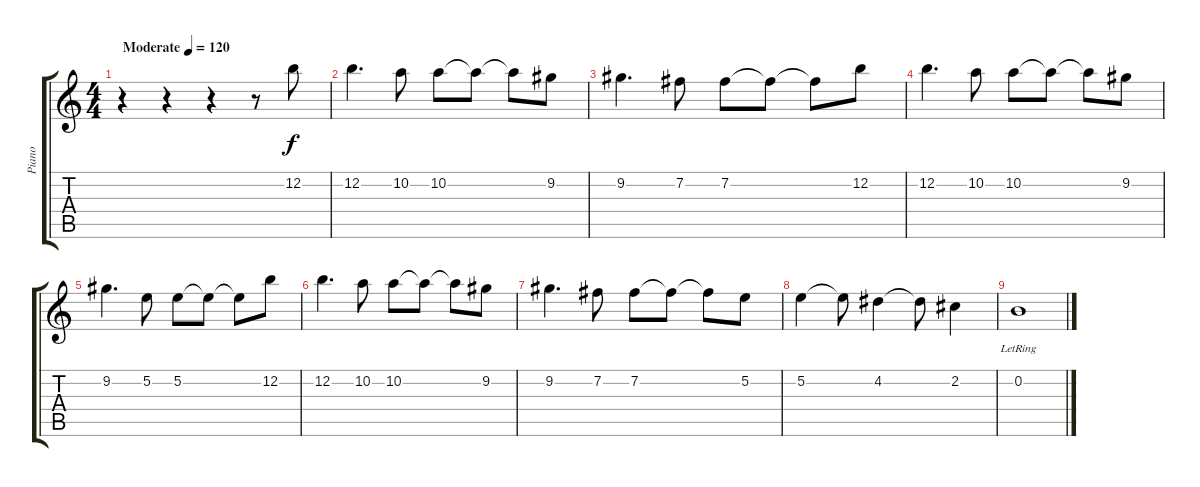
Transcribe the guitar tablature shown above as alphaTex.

\track ("Piano" "Piano") {instrument acousticguitarsteel}
\staff {score tabs}
\tuning (E4 B3 G3 D3 A2 E2) {hide}
\ts (4 4)
\tempo (120 "Moderate")
\clef g2
\ks c
r.4{dy f instrument acousticguitarsteel} r.4 r.4 r.8 12.2.8 |
12.2.4{d} 10.2.8 10.2.8 10.2{t}.8 10.2{t}.8 9.2.8 |
9.2.4{d} 7.2.8 7.2.8 7.2{t}.8 7.2{t}.8 12.2.8 |
12.2.4{d} 10.2.8 10.2.8 10.2{t}.8 10.2{t}.8 9.2.8 |
9.2.4{d} 5.2.8 5.2.8 5.2{t}.8 5.2{t}.8 12.2.8 |
12.2.4{d} 10.2.8 10.2.8 10.2{t}.8 10.2{t}.8 9.2.8 |
9.2.4{d} 7.2.8 7.2.8 7.2{t}.8 7.2{t}.8 5.2.8 |
5.2.4 5.2{t}.8 4.2.4 4.2{t}.8 2.2.4 |
0.2{lr}.1
